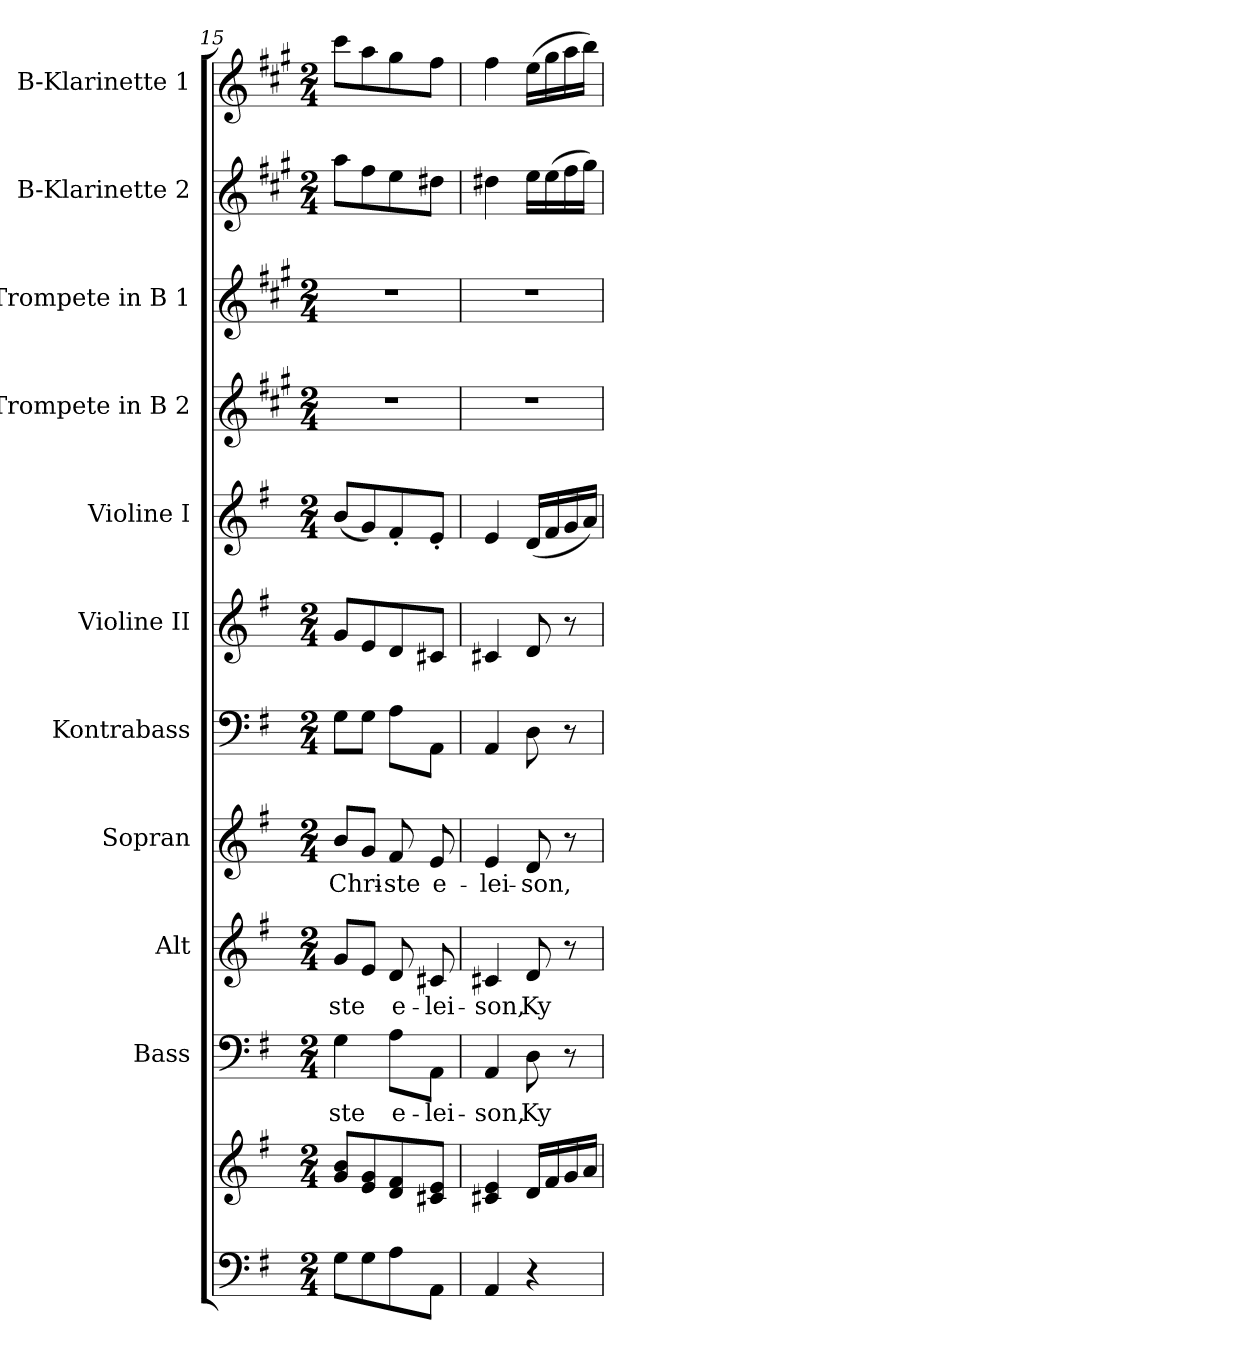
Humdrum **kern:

**kern	**kern	**kern	**text	**kern	**text	**kern	**text	**kern	**kern	**kern	**kern	**kern	**kern	**kern
*part11	*part11	*part10	*part10	*part9	*part9	*part8	*part8	*part7	*part6	*part5	*part4	*part3	*part2	*part1
*staff12	*staff11	*staff10	*staff10	*staff9	*staff9	*staff8	*staff8	*staff7	*staff6	*staff5	*staff4	*staff3	*staff2	*staff1
*	*	*I"Bass	*	*I"Alt	*	*I"Sopran	*	*I"Kontrabass	*I"Violine II	*I"Violine I	*I"Trompete in B 2	*I"Trompete in B 1	*I"B-Klarinette 2	*I"B-Klarinette 1
*	*	*I'B.	*	*I'A.	*	*I'S.	*	*I'Kb.	*I'Vl. II	*I'Vl. I	*I'Tr. 2	*I'Tr. 1	*I'B Kl. 2	*I'B Kl. 1
*clefF4	*clefG2	*clefF4	*	*clefG2	*	*clefG2	*	*clefF4	*clefG2	*clefG2	*clefG2	*clefG2	*clefG2	*clefG2
*	*	*	*	*	*	*	*	*ITrd7c12	*	*	*ITrd1c2	*ITrd1c2	*ITrd1c2	*ITrd1c2
*k[f#]	*k[f#]	*k[f#]	*	*k[f#]	*	*k[f#]	*	*k[f#]	*k[f#]	*k[f#]	*k[f#]	*k[f#]	*k[f#]	*k[f#]
*G:	*G:	*G:	*	*G:	*	*G:	*	*G:	*G:	*G:	*G:	*G:	*G:	*G:
*M2/4	*M2/4	*M2/4	*	*M2/4	*	*M2/4	*	*M2/4	*M2/4	*M2/4	*M2/4	*M2/4	*M2/4	*M2/4
=15	=15	=15	=15	=15	=15	=15	=15	=15	=15	=15	=15	=15	=15	=15
!	!	!	!LO:LY:b	!	!LO:LY:b	!	!LO:LY:b	!	!	!	!	!	!	!
8G\L	8g/ 8b/L	4G\	-ste	8g/L	-ste	8b/L	Chri-	8GG\L	8g/L	(<8b/L	2r	2r	8gg\L	8bb\L
8G\	8e/ 8g/	.	.	8e/J	.	8g/J	.	8GG\J	8e/	8g/)	.	.	8ee\	8gg\
!	!	!	!LO:LY:b	!	!LO:LY:b	!	!LO:LY:b	!	!	!	!	!	!	!
8A\	8d/ 8f#/	8A\L	e-	8d/	e-	8f#/	-ste	8AA\L	8d/	8f#'</	.	.	8dd\	8ff#\
!	!	!	!LO:LY:b	!	!LO:LY:b	!	!LO:LY:b	!	!	!	!	!	!	!
8AA\J	8c#X/ 8e/J	8AA\J	-lei-	8c#X/	-lei-	8e/	e-	8AAA\J	8c#X/J	8e'</J	.	.	8cc#X\J	8ee\J
=16	=16	=16	=16	=16	=16	=16	=16	=16	=16	=16	=16	=16	=16	=16
!	!	!	!LO:LY:b	!	!LO:LY:b	!	!LO:LY:b	!	!	!	!	!	!	!
4AA/	4c#X/ 4e/	4AA/	-son,	4c#X/	-son,	4e/	-lei-	4AAA/	4c#X/	4e/	2r	2r	4cc#X\	4ee\
!	!	!	!LO:LY:b	!	!LO:LY:b	!	!LO:LY:b	!	!	!	!	!	!	!
4r	16d/LL	8D\	Ky-	8d/	Ky-	8d/	-son,	8DD\	8d/	(<16d/LL	.	.	16dd\LL	(>16dd\LL
.	16f#/	.	.	.	.	.	.	.	.	16f#/	.	.	(>16dd\	16ff#\
.	16g/	8r	.	8r	.	8r	.	8r	8r	16g/	.	.	16ee\	16gg\
.	16a/JJ	.	.	.	.	.	.	.	.	16a/JJ)	.	.	16ff#\JJ)	16aa\JJ)
=	=	=	=	=	=	=	=	=	=	=	=	=	=	=
*-	*-	*-	*-	*-	*-	*-	*-	*-	*-	*-	*-	*-	*-	*-
